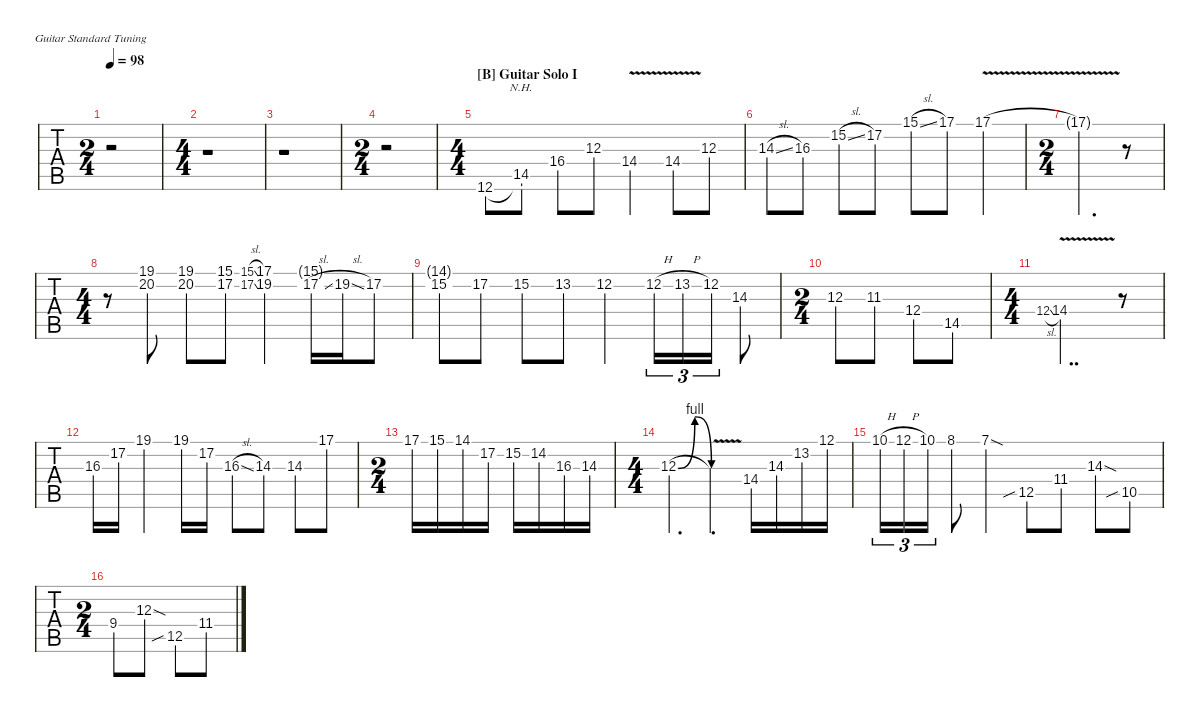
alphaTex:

\defaultSystemsLayout 4
\hideDynamics
\bracketExtendMode nobrackets
\otherSystemsTrackNameOrientation horizontal
\track ("Rhythm/Lead Guitar (Kirk)" " ") {instrument distortionguitar}
\staff {tabs}
\tuning (E4 B3 G3 D3 A2 E2)
\ts (2 4)
\beaming (8 2 2)
\tempo 98
\clef g2
\ks eminor
r.2{dy mf} |
\ts (4 4)
\beaming (8 2 2 2 2)
r.1 |
r.1 |
\ts (2 4)
\beaming (8 2 2)
r.2 |
\ts (4 4)
\beaming (8 2 2 2 2)
\section ("B" "Guitar Solo I")
12.6{acc forcenatural}.8{instrument distortionguitar} (14.5{acc forcenatural} 12.6{nh t acc forcenatural}).8 16.4{acc #}.8 12.3{acc forcenatural}.8 14.4{v acc forcenatural}.4 14.4{v acc forcenatural}.8 12.3{acc forcenatural}.8 |
14.3{sl acc forcenatural}.8 16.3{acc forcenatural}.8 15.2{sl acc forcenatural}.8 17.2{acc forcenatural}.8 15.1{sl acc forcenatural}.8 17.1{acc forcenatural}.8 17.1{v acc forcenatural}.4 |
\ts (2 4)
\beaming (8 2 2)
17.1{v t acc forcenatural}.4{d} r.8 |
\ts (4 4)
\beaming (8 2 2 2 2)
r.8 (19.1{acc forcenatural} 20.2{acc forcenatural}).8 (19.1{acc forcenatural} 20.2{acc forcenatural}).8 (15.1{acc forcenatural} 17.2{acc forcenatural}).8 (15.1{sl acc forcenatural} 17.2{sl acc forcenatural}).8{gr onbeat} (17.1{acc forcenatural} 19.2{acc #}).4 (17.2{sl acc forcenatural} 15.1{g acc forcenatural}).16 19.2{sl acc #}.16 17.2{acc forcenatural}.8 |
(15.2{acc forcenatural} 14.1{g acc #}).8 17.2{acc forcenatural}.8 15.2{acc forcenatural}.8 13.2{acc forcenatural}.8 12.2{acc forcenatural}.4 12.2{h acc forcenatural}.16{tu (3 2)} 13.2{h acc forcenatural}.16{tu (3 2)} 12.2{acc forcenatural}.16{tu (3 2)} 14.3{acc forcenatural}.8 |
\ts (2 4)
\beaming (8 2 2)
12.3{acc forcenatural}.8 11.3{acc #}.8 12.4{acc forcenatural}.8 14.5{acc forcenatural}.8 |
\ts (4 4)
\beaming (8 2 2 2 2)
12.4{sl acc forcenatural}.8{gr onbeat} 14.4{v acc forcenatural}.2{dd} r.8 |
16.3{acc forcenatural}.16 17.2{acc forcenatural}.16 19.1{acc forcenatural}.4 19.1{acc forcenatural}.16 17.2{acc forcenatural}.16 16.3{sl acc forcenatural}.8 14.3{acc forcenatural}.8 14.3{acc forcenatural}.8 17.1{acc forcenatural}.8 |
\ts (2 4)
\beaming (8 2 2)
17.1{acc forcenatural}.16 15.1{acc forcenatural}.16 14.1{acc #}.16 17.2{acc forcenatural}.16 15.2{acc forcenatural}.16 14.2{acc #}.16 16.3{acc forcenatural}.16 14.3{acc forcenatural}.16 |
\ts (4 4)
\beaming (8 2 2 2 2)
12.3{be (bendrelease 0 0 10.2 4 37.199999999999996 4 51.6 0) acc forcenatural}.4{d} 12.3{v t acc forcenatural}.4{d} 14.4{acc forcenatural}.16 14.3{acc forcenatural}.16 13.2{acc forcenatural}.16 12.1{acc forcenatural}.16 |
10.1{h acc forcenatural}.16{tu (3 2)} 12.1{h acc forcenatural}.16{tu (3 2)} 10.1{acc forcenatural}.16{tu (3 2)} 8.1{acc forcenatural}.8 7.1{sod acc forcenatural}.4 12.5{sib acc forcenatural}.8 11.4{acc #}.8 14.3{sod acc forcenatural}.8 10.5{sib acc forcenatural}.8 |
\ts (2 4)
\beaming (8 2 2)
9.4{acc forcenatural}.8 12.3{sod acc forcenatural}.8 12.5{sib acc forcenatural}.8 11.4{acc #}.8
